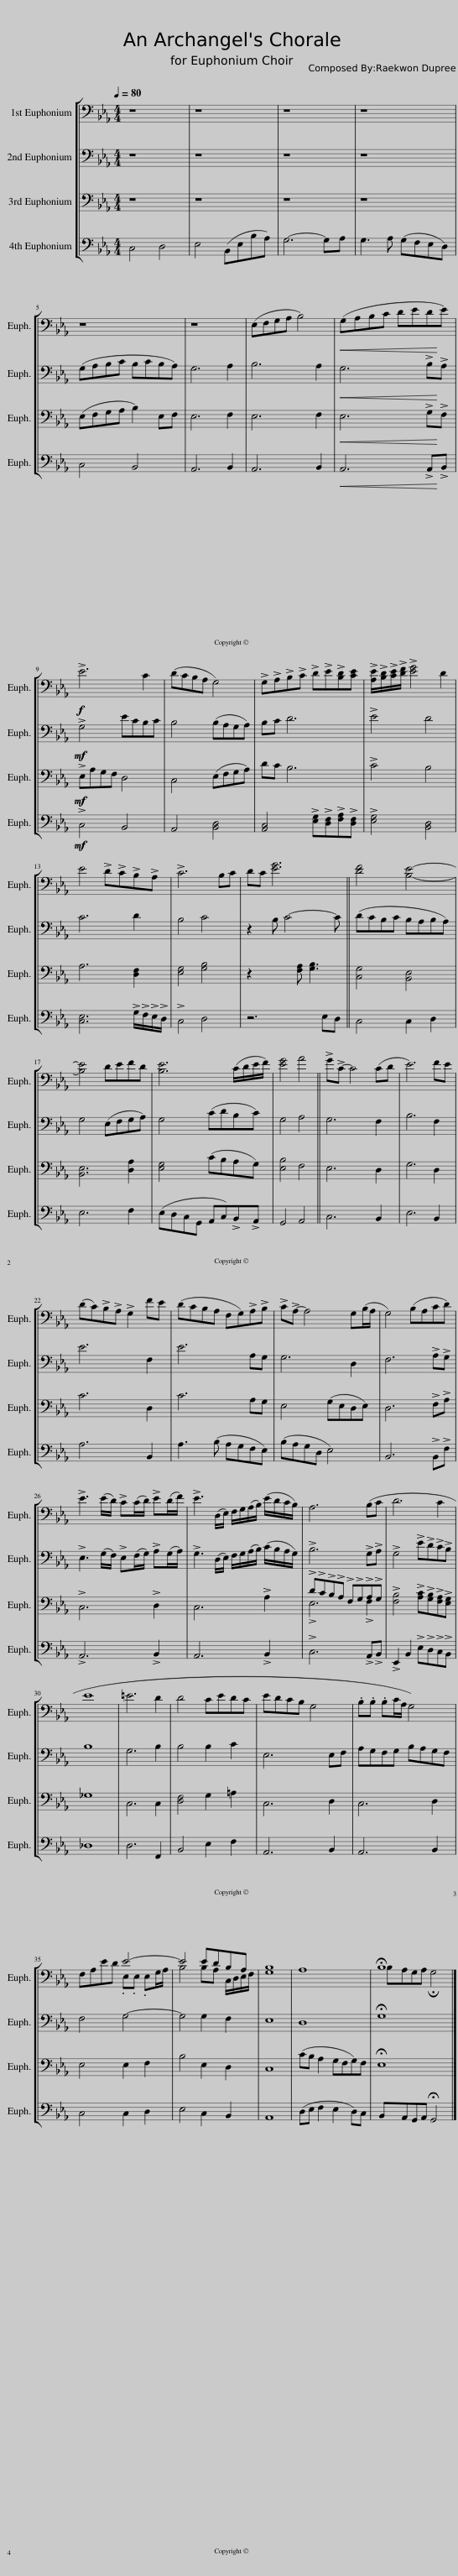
X:1
%%score [ ( 1 2 ) 3 ( 4 5 ) 6 ]
L:1/8
Q:1/4=80
M:4/4
I:linebreak $
K:Eb
V:1 bass
V:2 bass
V:3 bass
V:4 bass
V:5 bass
V:6 bass
V:1
 z8 | z8 | z8 | z8 |$ z8 | %5
 z8 | (E,F,G,A, B,4) |!<(! (G,A,B,C DED!<)!E) |$!f! !>!E6 C2 | (DCB,A, G,4) | %10
 !>!G,!>!A,!>!B,!>!C !>!D!>!E!>![B,D][CE] | !>![A,E]/!>![B,D]/!>![CE]/!>![DF]/ !>![EG]4 D2 |$ E4 !>!D!>!C!>!B,!>!A, | !>!C6 B,C | DC [EG]6 || %15
 [DF]4 [B,E]4- |$ [B,E]4 DEFD | [B,E]6 (C/D/E/F/) | [EG]4 A4 || !>!G!>!C- C4 (CD | %20
 E6) FE |$ (DC)!>!B,!>!A, !>!G,2 FE | (DCB,A, F,G,)!>!A,!>!B, | !>!C!>!A,- A,4 G,(B,/A,/ | G,4) (B,A,CD) |$ %25
 !>!E3 (E/D/) !>!C(C/D/) !>!E(D/F/) | !>!E3 (D,/E,/) F,/G,/(A,/B,/) (E/D/C/B,/) | A,6 (B,C | D6 C2 |$ E8 | %30
 =E6 D2 | D4 CEDC | EDCB, G,4 | .B,.B, .B,C/A,/ G,4) |$ F,A,ED E4- | %35
 E4 EDB,A, | B,8 | A,8 | !fermata!B,8 |] %39
V:2
 x8 | x8 | x8 | x8 |$ x8 | %5
 x8 | x8 | x8 |$ x8 | x8 | %10
 x8 | x8 |$ x8 | x8 | x8 || %15
 x8 |$ x8 | x8 | x8 || x8 | %20
 x8 |$ x8 | x8 | x8 | x8 |$ %25
 x8 | x8 | x8 | x8 |$ x8 | %30
 x8 | x8 | x8 | x8 |$ x4 .E,.E, .E,G,/A,/ | %35
 B,4 B,A, C,/D,/E,/F,/ | G,8 | x8 | B,A,G,A, !fermata!G,4 |] %39
V:3
 z8 | z8 | z8 | z8 |$ (G,A,B,C B,CB,A,) | %5
 G,6 A,2 | B,6 A,2 |!<(! G,6 !>!B,!<)!!>!A, |$!mf! !>!G,4 ECB,C | B,4 (B,A,G,A,) | %10
 B,C D6 | !>!E4 D4 |$ C6 D2 | B,4 C4 | z2 B, C4- C || %15
 (DCB,C B,A,B,A,) |$ G,4 (E,F,G,A,) | G,4 (CDB,C) | G,4 A,4 || G,6 F,2 | %20
 B,6 F,2 |$ E6 F,2 | E6 A,G, | G,6 D,2 | F,6 !>!A,!>!G, |$ %25
 !>!E,3 (G,/F,/) !>!E,(F,/G,/) !>!A,(G,/A,/) | !>!G,3 (D,/E,/) F,/G,/(A,/B,/) (C/B,/A,/G,/) | !>!B,6 !>!G,!>!A, | !>!G,4 !>!E!>!D!>!C!>!B, |$ B,8 | %30
 G,6 B,2 | B,4 B,2 C2 | E,6 E,F, | A,G,F,G, B,A,G,F, |$ F,4 G,4- | %35
 G,4 G,2 F,2 | E,8 | D,8 | !fermata!G,8 |] %39
V:4
 z8 | z8 | z8 | z8 |$ (E,F,G,A, B,2) E,F, | %5
 E,6 F,2 | E,6 F,2 |!<(! E,6 !>!G,!<)!!>!F, |$!mf! !>!E,A,G,F, D,4 | C,4 (E,F,G,A,) | %10
 DC B,6 | !>!C4 B,4 |$ A,6 [D,F,]2 | [E,G,]4 [G,B,]4 | z2 x2 [F,A,] [G,B,]3 || %15
 [C,G,]4 [B,,E,]4 |$ [B,,E,]6 [D,A,]2 | [E,G,]4 (CB,A,G,) | [E,B,]4 F,4 || E,6 D,2 | %20
 G,6 D,2 |$ C6 D,2 | C6 A,G, | E,4 (G,E,D,E,) | D,6 !>!F,!>!A, |$ %25
 !>!C,6 !>!D,2 | C,6 !>!A,2 | !>!D!>!C!>!B,!>!A, !>!F,!>!G,!>!A,!>!G, | !>![F,B,]4 !>![A,C]!>![G,B,]!>![F,A,]!>![E,G,] |$ _G,8 | %30
 C,6 C,2 | [D,F,]4 G,2 =A,2 | C,6 D,2 | C,6 D,2 |$ E,4 E,2 F,2 | %35
 B,4 E,2 D,2 | C,8 | (CB, A,2 G,F,G,)F, | !fermata!E,8 |] %39
V:5
 x8 | x8 | x8 | x8 |$ x8 | %5
 x8 | x8 | x8 |$ x8 | x8 | %10
 x8 | x8 |$ x8 | x8 | x8 || %15
 x8 |$ x8 | x8 | x8 || x8 | %20
 x8 |$ x8 | x8 | x8 | x8 |$ %25
 x8 | x8 | !>!E,6 !>!F,2 | x8 |$ x8 | %30
 x8 | x8 | x8 | x8 |$ x8 | %35
 x8 | x8 | x8 | x8 |] %39
V:6
 C,4 D,4 | E,4 (B,,E,B,A,) | G,6- G,A, | G,3 A, (G,F,E,D,) |$ C,4 B,,4 | %5
 A,,6 B,,2 | A,,6 B,,2 |!<(! A,,6 !>!A,,!<)!!>!B,, |$!mf! !>!C,4 B,,4 | A,,4 [B,,D,]4 | %10
 [A,,C,]4 !>![E,G,]!>![D,F,]!>![F,A,]!>![D,F,] | !>![E,G,]4 [B,,D,]4 |$ [C,E,]6 !>!G,/!>!F,/!>!E,/!>!D,/ | !>!C,4 D,4 | z6 E,D, || %15
 C,4 C,2 D,2 |$ E,6 F,2 | (E,D,C,G,, A,,C,)!>!B,,!>!A,, | G,,4 A,,4 || C,6 B,,2 | %20
 E,6 B,,2 |$ A,6 B,,2 | A,3 (B, A,G,F,E,) | (B,A,G,D, E,4) | B,,6 !>!B,,!>!F, |$ %25
 !>!A,,6 !>!B,,2 | A,,6 !>!B,,2 | !>!C,6 !>!A,,!>!B,, | !>!E,,2 B,,2 !>!E,!>!D,!>!C,!>!B,, |$ _D,8 | %30
 D,6 F,,2 | B,,4 E,2 F,2 | A,,6 B,,2 | A,,6 B,,2 |$ C,4 C,2 D,2 | %35
 E,4 C,2 B,,2 | A,,8 | (D,E, F,2 E,2 D,)C, | B,,A,,G,,A,, !fermata!G,,4 |] %39
